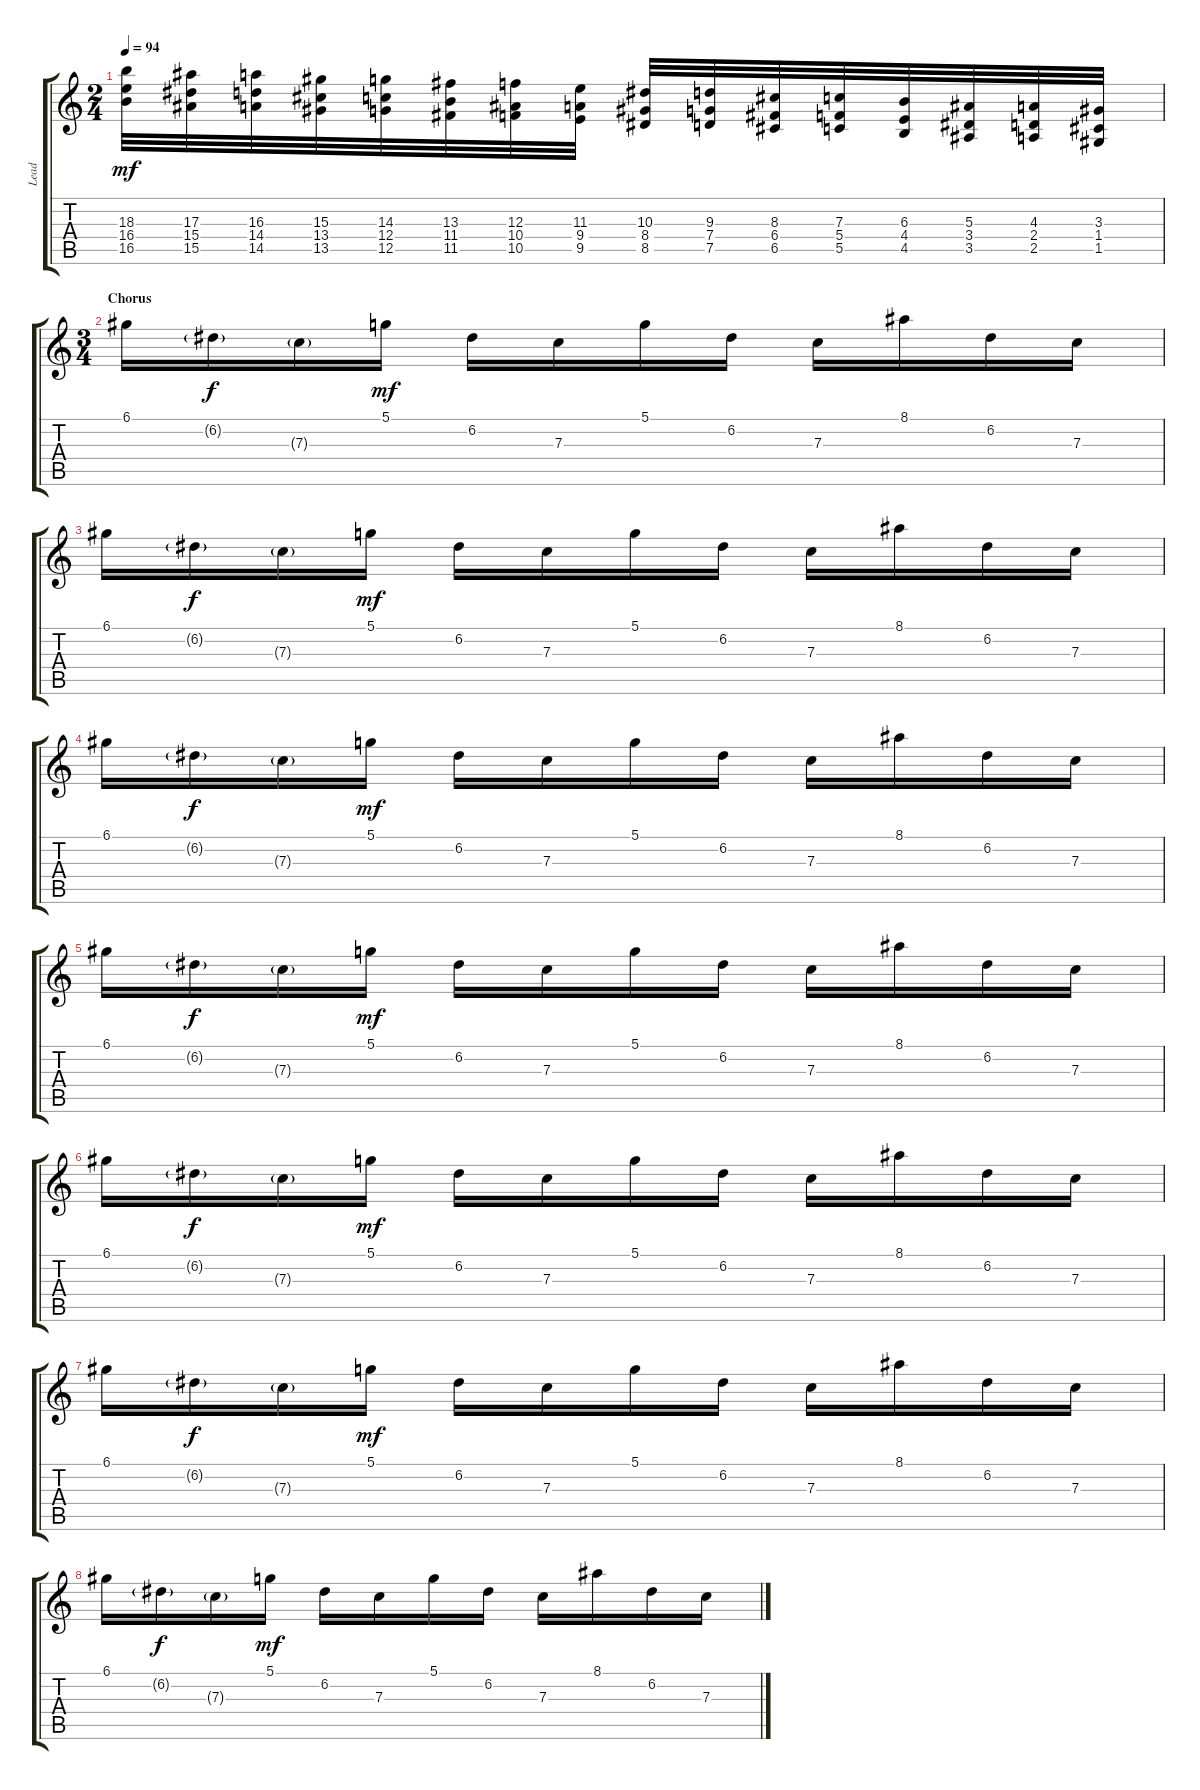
\track ("Lead" "Lead") {instrument overdrivenguitar}
\staff {score tabs}
\tuning (D4 A3 F3 C3 G2 C2) {hide}
\ts (2 4)
\tempo 94
\clef g2
\ks c
(18.3 16.4 16.5).32{dy mf} (17.3 15.4 15.5).32 (16.3 14.4 14.5).32 (15.3 13.4 13.5).32 (14.3 12.4 12.5).32 (13.3 11.4 11.5).32 (12.3 10.4 10.5).32 (11.3 9.4 9.5).32 (10.3 8.4 8.5).32 (9.3 7.4 7.5).32 (8.3 6.4 6.5).32 (7.3 5.4 5.5).32 (6.3 4.4 4.5).32 (5.3 3.4 3.5).32 (4.3 2.4 2.5).32 (3.3 1.4 1.5).32 |
\ts (3 4)
\section ("" "Chorus")
6.1.16 6.2{g}.16{dy f} 7.3{g}.16 5.1.16{dy mf} 6.2.16 7.3.16 5.1.16 6.2.16 7.3.16 8.1.16 6.2.16 7.3.16 |
6.1.16 6.2{g}.16{dy f} 7.3{g}.16 5.1.16{dy mf} 6.2.16 7.3.16 5.1.16 6.2.16 7.3.16 8.1.16 6.2.16 7.3.16 |
6.1.16 6.2{g}.16{dy f} 7.3{g}.16 5.1.16{dy mf} 6.2.16 7.3.16 5.1.16 6.2.16 7.3.16 8.1.16 6.2.16 7.3.16 |
6.1.16 6.2{g}.16{dy f} 7.3{g}.16 5.1.16{dy mf} 6.2.16 7.3.16 5.1.16 6.2.16 7.3.16 8.1.16 6.2.16 7.3.16 |
6.1.16 6.2{g}.16{dy f} 7.3{g}.16 5.1.16{dy mf} 6.2.16 7.3.16 5.1.16 6.2.16 7.3.16 8.1.16 6.2.16 7.3.16 |
6.1.16 6.2{g}.16{dy f} 7.3{g}.16 5.1.16{dy mf} 6.2.16 7.3.16 5.1.16 6.2.16 7.3.16 8.1.16 6.2.16 7.3.16 |
6.1.16 6.2{g}.16{dy f} 7.3{g}.16 5.1.16{dy mf} 6.2.16 7.3.16 5.1.16 6.2.16 7.3.16 8.1.16 6.2.16 7.3.16
